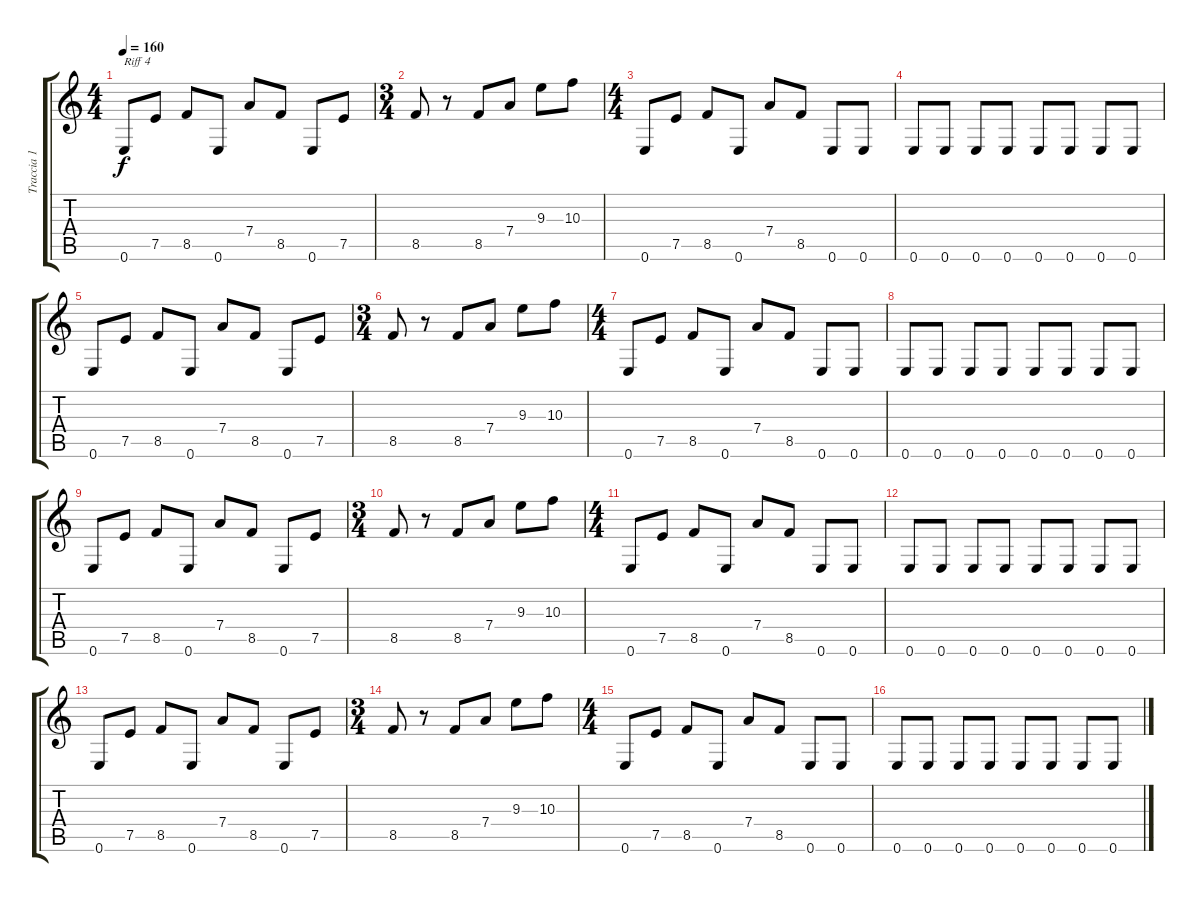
\track ("Traccia 1" "Traccia 1") {instrument distortionguitar}
\staff {score tabs}
\tuning (E4 B3 G3 D3 A2 E2) {hide}
\ts (4 4)
\tempo 160
\clef g2
\ks c
0.6.8{txt "Riff 4" dy f} 7.5.8 8.5.8 0.6.8 7.4.8 8.5.8 0.6.8 7.5.8 |
\ts (3 4)
8.5.8 r.8 8.5.8 7.4.8 9.3.8 10.3.8 |
\ts (4 4)
0.6.8 7.5.8 8.5.8 0.6.8 7.4.8 8.5.8 0.6.8 0.6.8 |
0.6.8 0.6.8 0.6.8 0.6.8 0.6.8 0.6.8 0.6.8 0.6.8 |
0.6.8{volume 6} 7.5.8 8.5.8 0.6.8 7.4.8 8.5.8 0.6.8 7.5.8 |
\ts (3 4)
8.5.8 r.8 8.5.8 7.4.8 9.3.8 10.3.8 |
\ts (4 4)
0.6.8 7.5.8 8.5.8 0.6.8 7.4.8 8.5.8 0.6.8 0.6.8 |
0.6.8 0.6.8 0.6.8 0.6.8 0.6.8 0.6.8 0.6.8 0.6.8 |
0.6.8 7.5.8 8.5.8 0.6.8 7.4.8 8.5.8 0.6.8 7.5.8 |
\ts (3 4)
8.5.8 r.8 8.5.8 7.4.8 9.3.8 10.3.8 |
\ts (4 4)
0.6.8 7.5.8 8.5.8 0.6.8 7.4.8 8.5.8 0.6.8 0.6.8 |
0.6.8 0.6.8 0.6.8 0.6.8 0.6.8 0.6.8 0.6.8 0.6.8 |
0.6.8{volume 0} 7.5.8 8.5.8 0.6.8 7.4.8 8.5.8 0.6.8 7.5.8 |
\ts (3 4)
8.5.8 r.8 8.5.8 7.4.8 9.3.8 10.3.8 |
\ts (4 4)
0.6.8 7.5.8 8.5.8 0.6.8 7.4.8 8.5.8 0.6.8 0.6.8 |
0.6.8 0.6.8 0.6.8 0.6.8 0.6.8 0.6.8 0.6.8 0.6.8
